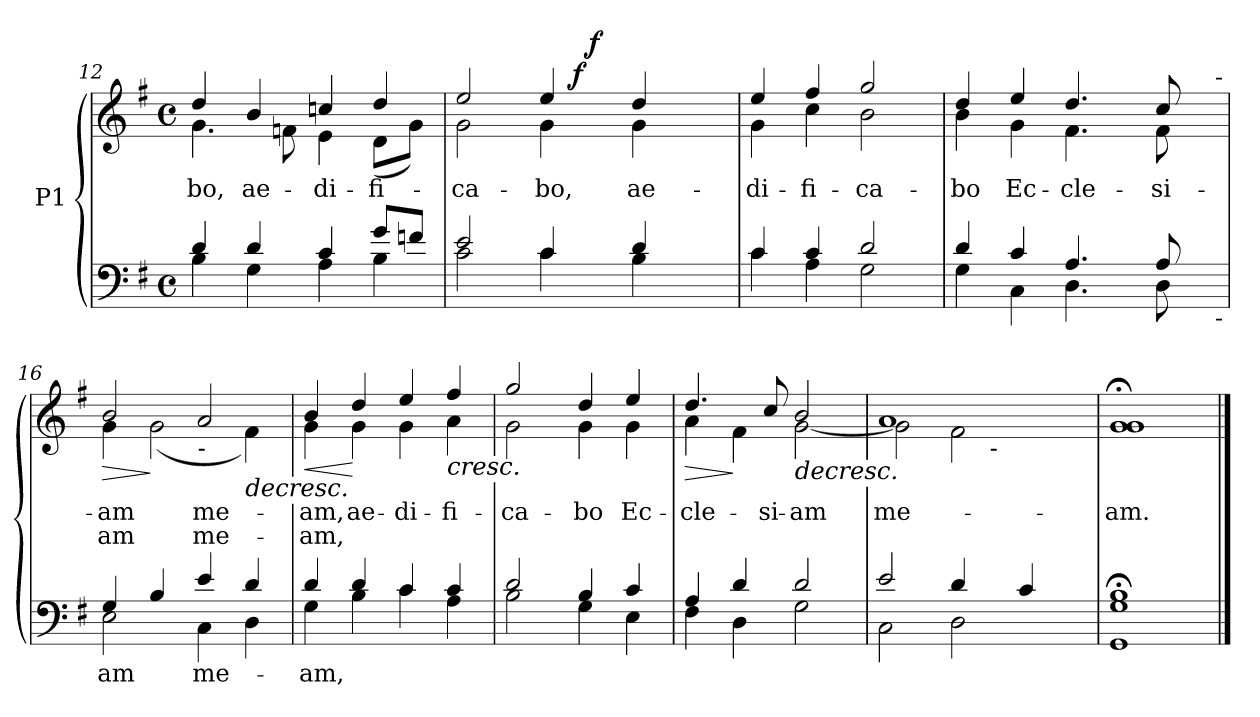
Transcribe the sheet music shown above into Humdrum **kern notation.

**kern	**text	**kern	**text	**text	**dynam
*part1	*part1	*part1	*part1	*part1	*part1
*staff2	*staff2	*staff1	*staff1	*staff1	*staff1/2
*I"P1	*	*	*	*	*
!!LO:LB:g=z
*clefF4	*	*clefG2	*	*	*
*k[f#]	*	*k[f#]	*	*	*
*G:	*	*G:	*	*	*
*M4/4	*	*M4/4	*	*	*
*met(c)	*	*met(c)	*	*	*
=12	=12	=12	=12	=12	=12
*^	*	*	*	*	*
!	!	!	!	!LO:LY:b:color=#000000	!	!
*	*	*	*^	*	*	*
4di/	4Bi\	.	4ddi/	4.gi\	-bo,	.	.
!	!	!	!	!	!LO:LY:b:color=#000000	!	!
4di/	4Gi\	.	4bi/	.	ae-	.	.
.	.	.	.	8fni\	.	.	.
!	!	!	!	!	!LO:LY:b:color=#000000	!	!
4ci/	4Ai\	.	4ccni/	4ei\	-di-	.	.
!	!	!	!	!	!LO:LY:b:color=#000000	!	!
8gi/L	4Bi\	.	4ddi/	(8di\L	-fi-	.	.
8fni/J	.	.	.	8gi\J)	.	.	.
*	*	*	*v	*v	*	*	*
=13	=13	=13	=13	=13	=13	=13
*	*	*	*^	*	*	*
!	!	!	!	!	!LO:LY:b:color=#000000	!	!
*	*^	*	*	*^	*	*	*
2ei/	2ci\	2ryy	.	2eei/	2gi\	2ryy	-ca-	.	.
!	!	!	!	!	!	!	!LO:LY:b:color=#000000	!	!
4ci/	4ci\	16ryy	.	4eei/	4gi\	16ryy	-bo,	.	.
.	.	128ryy	.	.	.	64ryy	.	.	.
.	.	512.ryy	.	.	.	.	.	.	.
.	.	4ryy	.	.	.	.	.	.	f
.	.	.	.	.	.	128ryy	.	.	.
.	.	.	.	.	.	256ryy	.	.	.
.	.	.	.	.	.	1024ryy	.	.	.
.	.	.	.	.	.	4ryy	.	.	f
!	!	!	!	!	!	!	!LO:LY:b:color=#000000	!	!
4di/	4Bi\	.	.	4ddi/	4gi\	.	ae-	.	.
.	.	8ryy	.	.	.	.	.	.	.
.	.	.	.	.	.	8ryy	.	.	.
.	.	32ryy	.	.	.	.	.	.	.
.	.	.	.	.	.	32ryy	.	.	.
.	.	64ryy	.	.	.	.	.	.	.
.	.	256ryy	.	.	.	.	.	.	.
.	.	.	.	.	.	512.ryy	.	.	.
.	.	1024ryy	.	.	.	.	.	.	.
*	*v	*v	*	*	*	*	*	*	*
*	*	*	*v	*v	*v	*	*	*
=14	=14	=14	=14	=14	=14	=14
*	*^	*	*^	*	*	*
*	*	*	*	*	*^	*	*	*
!	!	!	!	!	!	!	!LO:LY:b:color=#000000	!	!
*	*v	*v	*	*	*	*	*	*	*
*	*	*	*	*v	*v	*	*	*
4ci/	4ci\	.	4eei/	4gi\	-di-	.	.
!	!	!	!	!	!LO:LY:b:color=#000000	!	!
4ci/	4Ai\	.	4ff#i/	4cci\	-fi-	.	.
!	!	!	!	!	!LO:LY:b:color=#000000	!	!
2di/	2Gi\	.	2ggi/	2bi\	-ca-	.	.
*	*	*	*v	*v	*	*	*
=15	=15	=15	=15	=15	=15	=15
*	*	*	*^	*	*	*
!	!	!	!	!	!LO:LY:b:color=#000000	!	!
*	*^	*	*	*^	*	*	*
4di/	4Gi\	2ryy	.	4ddi/	4bi\	2ryy	-bo	.	.
!	!	!	!	!	!	!	!LO:LY:b:color=#000000	!	!
4ci/	4Ci\	.	.	4eei/	4gi\	.	Ec-	.	.
!	!	!	!	!	!	!	!LO:LY:b:color=#000000	!	!
4.Ai/	4.Di\	4ryy	.	4.ddi/	4.f#i\	4ryy	-cle-	.	.
.	.	8ryy	.	.	.	8ryy	.	.	.
!	!	!	!	!	!	!	!LO:LY:b:color=#000000	!	!
8Ai/	8Di\	16ryy	.	8cci/	8f#i\	16ryy	-si-	.	.
.	.	32ryy	.	.	.	32ryy	.	.	.
.	.	64ryy	.	.	.	64ryy	.	.	.
.	.	128...ryy	.	.	.	128...ryy	.	.	.
!	!	!	!	!	!	!LO:TX:a:t=-	!	!	!
!	!	!LO:TX:b:t=-	!	!	!	!	!	!	!
.	.	1024ryy	.	.	.	1024ryy	.	.	.
*v	*v	*v	*	*	*	*	*	*	*
*	*	*v	*v	*v	*	*	*
=16	=16	=16	=16	=16	=16
*^	*	*^	*	*	*
*	*^	*	*	*^	*	*	*
!	!	!	!LO:LY:b:color=#000000	!	!	!	!	!	!
*	*v	*v	*	*	*	*	*	*	*
*	*	*	*v	*v	*v	*	*	*
*	*^	*	*^	*	*	*
*	*	*	*	*	*^	*	*	*
!	!	!	!	!	!	!	!LO:LY:a:color=#000000	!LO:LY:b:color=#000000	!LO:HP:b
*	*v	*v	*	*	*	*	*	*	*
*	*	*	*	*v	*v	*	*	*
4Gi/	2Ei\	am	2bi/	4gi\	-am	am	>
4Bi/	.	.	.	(2gi\	.	.	]
!	!	!LO:LY:b:color=#000000	!	!	!	!	!
!	!	!	!LO:TX:b:t=-	!	!	!	!
!	!	!	!	!	!LO:LY:a:color=#000000	!LO:LY:b:color=#000000	!
4ei/	4Ci\	me-	2ai/	.	-me-	me-	.
!	!	!	!	!	!	!	!LO:HP:n=1:b
4di/	4Di\	.	.	4f#i\)	.	.	] >
!!LO:LB:g=z	!!
=17	=17	=17	=17	=17	=17	=17	=17
!	!	!LO:LY:b:color=#000000	!	!	!	!	!
!	!	!	!	!	!LO:LY:a:color=#000000	!LO:LY:b:color=#000000	!LO:HP:b
4di/	4Gi\	-am,	4bi/	4gi\	-am,	am,	<
!	!	!	!	!	!LO:LY:b:color=#000000	!	!
4di/	4Bi\	.	4ddi/	4gi\	ae-	.	[
!	!	!	!	!	!LO:LY:b:color=#000000	!	!
4ci/	4ci\	.	4eei/	4gi\	-di-	.	.
!	!	!	!	!	!LO:LY:b:color=#000000	!	!LO:HP:n=1:b
4ci/	4Ai\	.	4ff#i/	4ai\	-fi-	.	[ <
=18	=18	=18	=18	=18	=18	=18	=18
!	!	!	!	!	!LO:LY:b:color=#000000	!	!
2di/	2Bi\	.	2ggi/	2gi\	-ca-	.	.
!	!	!	!	!	!LO:LY:b:color=#000000	!	!
4Bi/	4Gi\	.	4ddi/	4gi\	-bo	.	.
!	!	!	!	!	!LO:LY:b:color=#000000	!	!
4ci/	4Ei\	.	4eei/	4gi\	Ec-	.	.
=19	=19	=19	=19	=19	=19	=19	=19
!	!	!	!	!	!LO:LY:b:color=#000000	!	!LO:HP:b
4Ai/	4F#i\	.	4.ddi/	4ai\	-cle-	.	>
4di/	4Di\	.	.	4f#i\	.	.	]
!	!	!	!	!	!LO:LY:b:color=#000000	!	!
.	.	.	8cci/	.	-si-	.	.
!	!	!	!	!	!LO:LY:b:color=#000000	!	!LO:HP:n=1:b
2di/	2Gi\	.	2bi/	[2gi\	-am	.	] >
*	*	*	*v	*v	*	*	*
=20	=20	=20	=20	=20	=20	=20
*	*	*	*^	*	*	*
!	!	!	!	!	!LO:LY:b:color=#000000	!	!
*	*	*	*	*^	*	*	*
2ei/	2Ci\	.	1ai	2gi\]	2ryy	me-	.	.
4di/	2Di\	.	.	2f#i\	8ryy	.	.	.
.	.	.	.	.	128.ryy	.	.	.
!	!	!	!	!	!LO:TX:b:t=-	!	!	!
.	.	.	.	.	4ryy	.	.	.
4ci/	.	.	.	.	.	.	.	.
.	.	.	.	.	16ryy	.	.	.
.	.	.	.	.	32ryy	.	.	.
.	.	.	.	.	64ryy	.	.	.
.	.	.	.	.	256ryy	.	.	.
*v	*v	*	*	*	*	*	*	*
*	*	*v	*v	*v	*	*	*
=21	=21	=21	=21	=21	=21
*^	*	*^	*	*	*
*	*	*	*	*^	*	*	*
!	!	!	!	!	!	!LO:LY:b:color=#000000	!	!
*v	*v	*	*	*	*	*	*	*
*	*	*v	*v	*v	*	*	*
1GGi; 1Gi; 1Bi;	.	1gi; 1gi;	-am.	.	.
==	==	==	==	==	==
*-	*-	*-	*-	*-	*-
